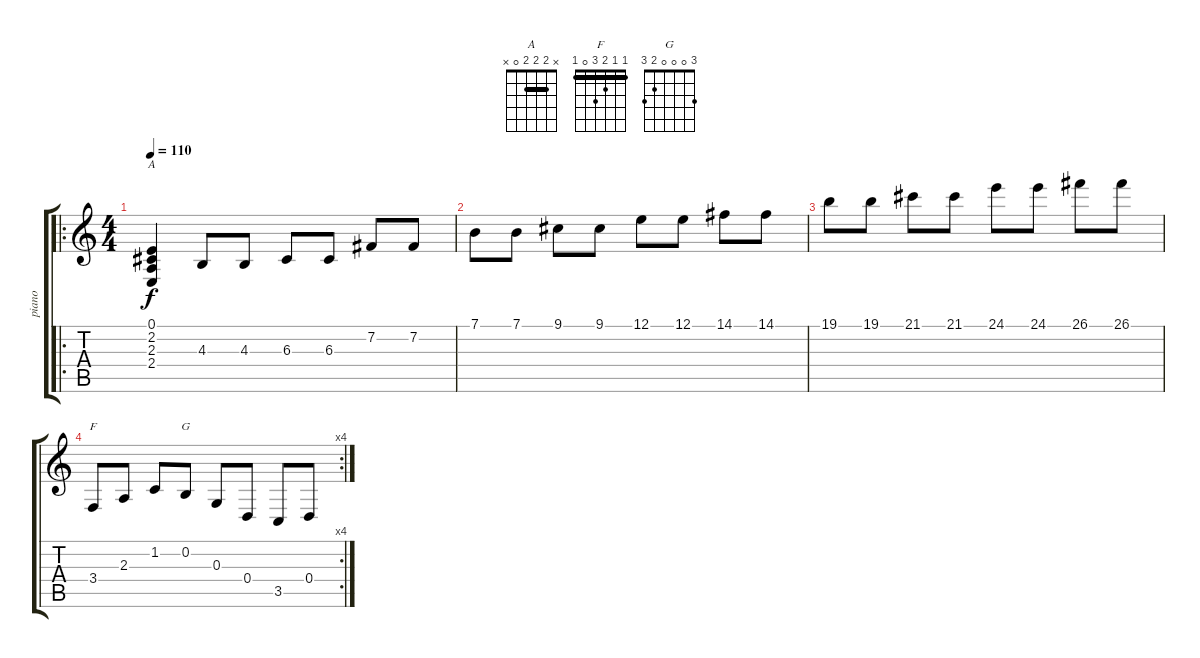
\track ("piano" "piano") {instrument electricgrandpiano}
\staff {score tabs}
\tuning (E4 B3 G3 D3 A2 E2) {hide}
\chord ("A" x 2 2 2 0 x) {barre 2}
\chord ("F" 1 1 2 3 0 1) {barre 1}
\chord ("G" 3 0 0 0 2 3)
\ro
\ts (4 4)
\tempo 110
\clef g2
\ks c
(0.1 2.2 2.3 2.4).4{ch "A" dy f} 4.3.8 4.3.8 6.3.8 6.3.8 7.2.8 7.2.8 |
7.1.8 7.1.8 9.1.8 9.1.8 12.1.8 12.1.8 14.1.8 14.1.8 |
19.1.8 19.1.8 21.1.8 21.1.8 24.1.8 24.1.8 26.1.8 26.1.8 |
\rc 4
3.4.8{ch "F"} 2.3.8 1.2.8 0.2.8{ch "G"} 0.3.8 0.4.8 3.5.8 0.4.8
